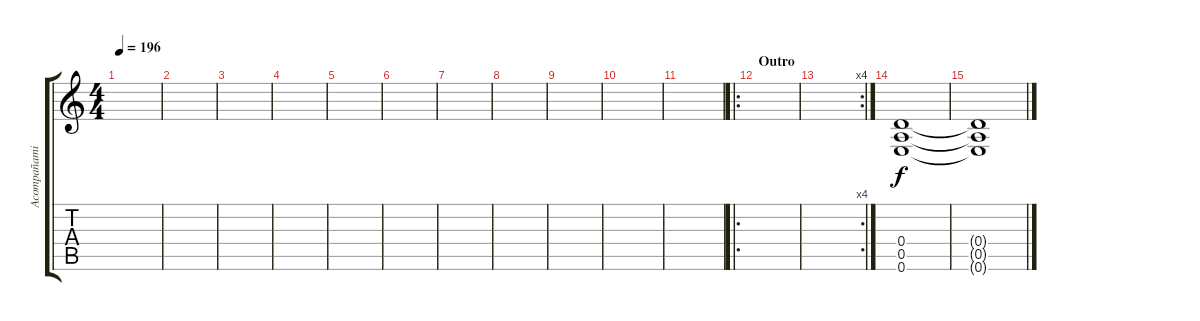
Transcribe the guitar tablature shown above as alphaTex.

\track ("Acompañamiento" "Acompañami") {instrument overdrivenguitar}
\staff {score tabs}
\tuning (E4 B3 G3 D3 A2 E2) {hide}
\ts (4 4)
\tempo 196
\clef g2
\ks c
|
|
|
|
|
|
|
|
|
|
|
\ro
\section ("" "Outro")
|
\rc 4
|
(0.4 0.5 0.6).1 |
(0.4{t} 0.5{t} 0.6{t}).1
